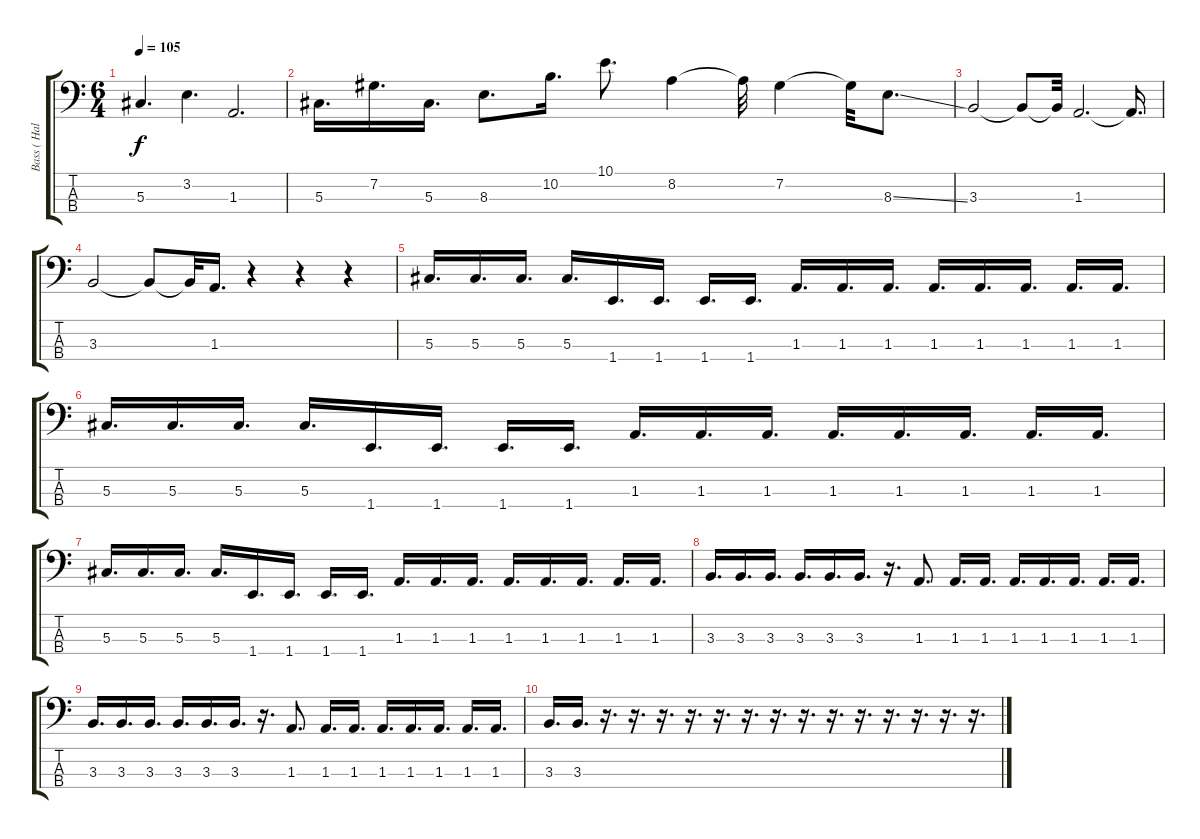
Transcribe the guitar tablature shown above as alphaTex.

\track ("Bass ( Half Step Down )" "Bass ( Hal") {instrument electricbasspick}
\staff {score tabs}
\tuning (Gb2 Db2 Ab1 Eb1) {hide}
\ts (6 4)
\tempo 105
\clef f4
\ks c
5.3.4{d dy f} 3.2.4{d} 1.3.2{d} |
5.3.16{d} 7.2.16{d} 5.3.16{d} 8.3.8{d} 10.2.16{d} 10.1.8{d} 8.2.4 8.2{t}.32 7.2.4 7.2{t}.32 8.3{ss}.8{d} |
3.3.2 3.3{t}.8 3.3{t}.32 1.3.2{d} 1.3{t}.16{d} |
3.3.2 3.3{t}.8 3.3{t}.32 1.3.16{d} r.4 r.4 r.4 |
5.3.16{d} 5.3.16{d} 5.3.16{d} 5.3.16{d} 1.4.16{d} 1.4.16{d} 1.4.16{d} 1.4.16{d} 1.3.16{d} 1.3.16{d} 1.3.16{d} 1.3.16{d} 1.3.16{d} 1.3.16{d} 1.3.16{d} 1.3.16{d} |
5.3.16{d} 5.3.16{d} 5.3.16{d} 5.3.16{d} 1.4.16{d} 1.4.16{d} 1.4.16{d} 1.4.16{d} 1.3.16{d} 1.3.16{d} 1.3.16{d} 1.3.16{d} 1.3.16{d} 1.3.16{d} 1.3.16{d} 1.3.16{d} |
5.3.16{d} 5.3.16{d} 5.3.16{d} 5.3.16{d} 1.4.16{d} 1.4.16{d} 1.4.16{d} 1.4.16{d} 1.3.16{d} 1.3.16{d} 1.3.16{d} 1.3.16{d} 1.3.16{d} 1.3.16{d} 1.3.16{d} 1.3.16{d} |
3.3.16{d} 3.3.16{d} 3.3.16{d} 3.3.16{d} 3.3.16{d} 3.3.16{d} r.16{d} 1.3.8{d} 1.3.16{d} 1.3.16{d} 1.3.16{d} 1.3.16{d} 1.3.16{d} 1.3.16{d} 1.3.16{d} |
3.3.16{d} 3.3.16{d} 3.3.16{d} 3.3.16{d} 3.3.16{d} 3.3.16{d} r.16{d} 1.3.8{d} 1.3.16{d} 1.3.16{d} 1.3.16{d} 1.3.16{d} 1.3.16{d} 1.3.16{d} 1.3.16{d} |
3.3.16{d} 3.3.16{d} r.16{d} r.16{d} r.16{d} r.16{d} r.16{d} r.16{d} r.16{d} r.16{d} r.16{d} r.16{d} r.16{d} r.16{d} r.16{d} r.16{d}
